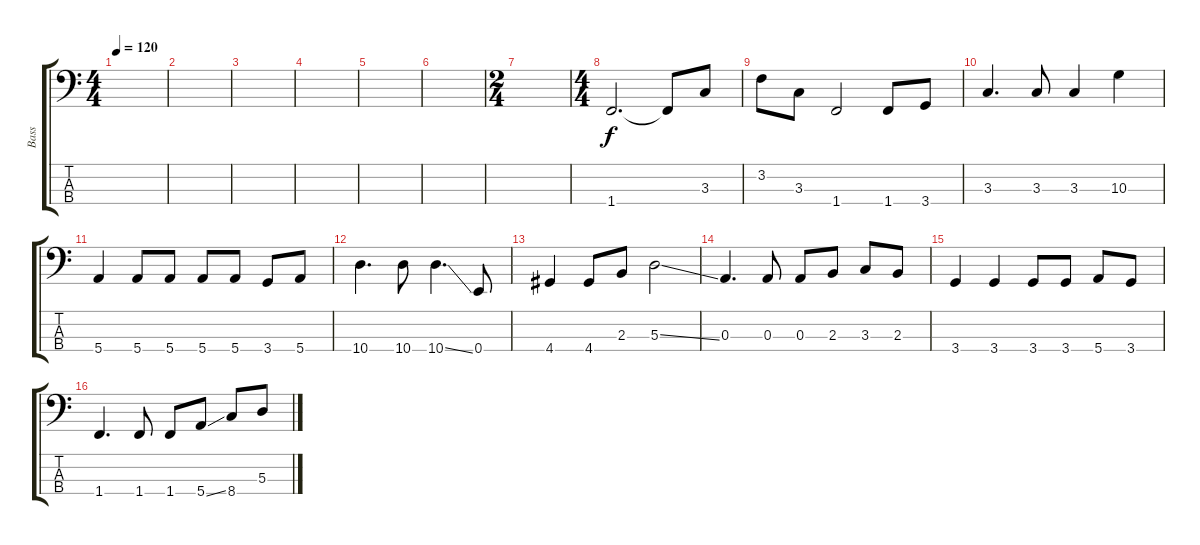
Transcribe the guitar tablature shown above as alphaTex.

\track ("Bass" "Bass") {instrument electricbassfinger}
\staff {score tabs}
\tuning (G2 D2 A1 E1) {hide}
\ts (4 4)
\tempo 120
\clef f4
\ks c
|
|
|
|
|
|
\ts (2 4)
|
\ts (4 4)
1.4.2{d} 1.4{t}.8 3.3.8 |
3.2.8 3.3.8 1.4.2 1.4.8 3.4.8 |
3.3.4{d} 3.3.8 3.3.4 10.3.4 |
5.4.4 5.4.8 5.4.8 5.4.8 5.4.8 3.4.8 5.4.8 |
10.4.4{d} 10.4.8 10.4{ss}.4{d} 0.4.8 |
4.4.4 4.4.8 2.3.8 5.3{ss}.2 |
0.3.4{d} 0.3.8 0.3.8 2.3.8 3.3.8 2.3.8 |
3.4.4 3.4.4 3.4.8 3.4.8 5.4.8 3.4.8 |
1.4.4{d} 1.4.8 1.4.8 5.4{ss}.8 8.4.8 5.3.8
